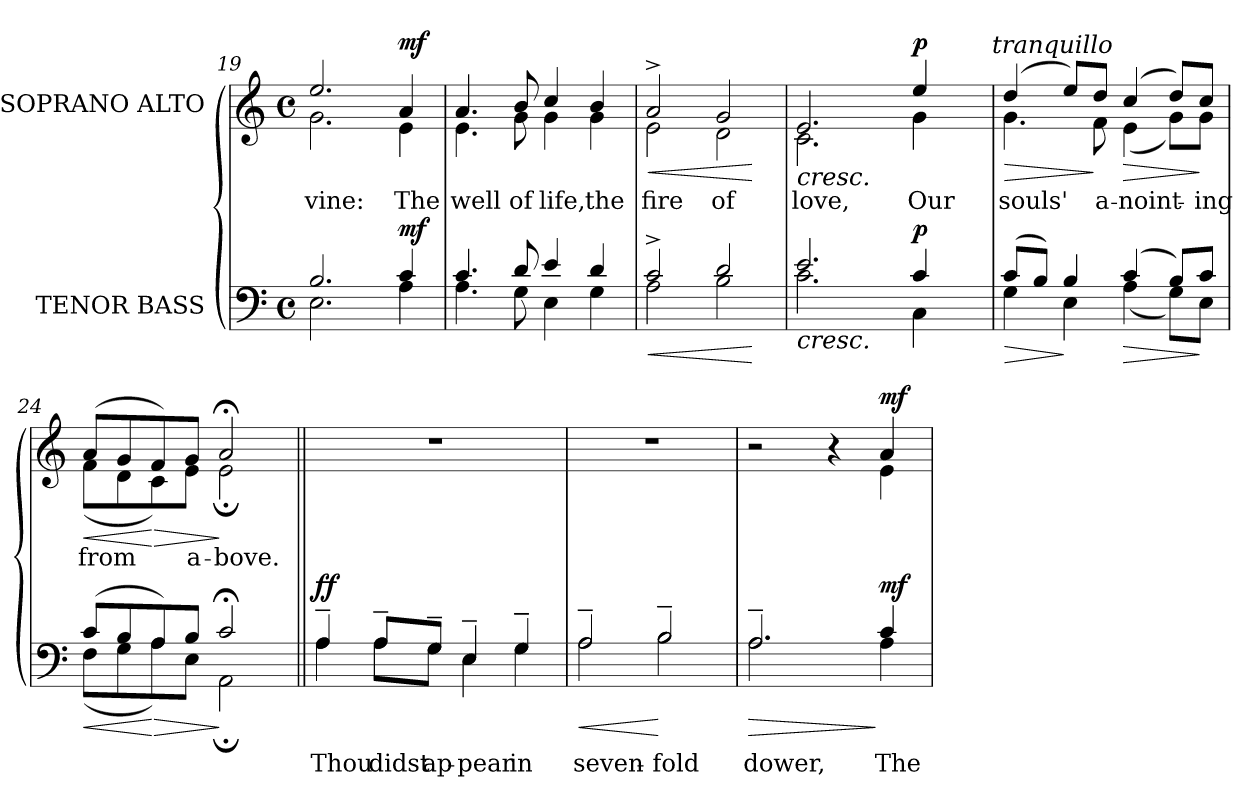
**kern	**text	**dynam	**kern	**text	**dynam
*part2	*part2	*part2	*part1	*part1	*part1
*staff2	*staff2	*staff2	*staff1	*staff1	*staff1
*I"TENOR BASS	*	*	*I"SOPRANO ALTO	*	*
*clefF4	*	*	*clefG2	*	*
*k[]	*	*	*k[]	*	*
*C:	*	*	*C:	*	*
*M4/4	*	*	*M4/4	*	*
*met(c)	*	*	*met(c)	*	*
=19	=19	=19	=19	=19	=19
*^	*	*	*^	*	*
!	!	!	!	!	!	!LO:LY:b:color=#000000	!
2.Bi/	2.Ei\	.	.	2.eei/	2.gi\	-vine:	.
!	!	!	!	!	!	!LO:LY:b:color=#000000	!
4ci/	4Ai\	.	mf	4ai/	4ei\	The	mf
=20	=20	=20	=20	=20	=20	=20	=20
!	!	!	!	!	!	!LO:LY:b:color=#000000	!
4.ci/	4.Ai\	.	.	4.ai/	4.ei\	well	.
!	!	!	!	!	!	!LO:LY:b:color=#000000	!
8di/	8Gi\	.	.	8bi/	8gi\	of	.
!	!	!	!	!	!	!LO:LY:b:color=#000000	!
4ei/	4Ei\	.	.	4cci/	4gi\	life,	.
!	!	!	!	!	!	!LO:LY:b:color=#000000	!
4di/	4Gi\	.	.	4bi/	4gi\	the	.
=21	=21	=21	=21	=21	=21	=21	=21
!	!	!	!LO:HP:b	!	!	!	!
!	!	!	!	!	!	!LO:LY:b:color=#000000	!LO:HP:b
2c^i/	2Ai\	.	<	2a^i/	2ei\	fire	<
!	!	!	!	!	!	!LO:LY:b:color=#000000	!
2di/	2Bi\	.	.	2gi/	2di\	of	.
*v	*v	*	*	*	*	*	*
*	*	*	*v	*v	*	*
.	.	[	.	.	[
!!LO:PB:g=z
=22	=22	=22	=22	=22	=22
*^	*	*	*	*	*
!	!	!	!LO:HP:b	!	!	!
!	!	!	!LO:HP:n=1:b	!	!	!
*	*	*	*	*^	*	*
!	!	!	!	!	!	!LO:LY:b:color=#000000	!LO:HP:b
!	!	!	!	!	!	!	!LO:HP:n=1:b
*	*	*	*	*	*^	*	*
2.ei/	2.ci\	.	> <	2.ei/	2.ci\	2ryy	love,	> <
.	.	.	.	.	.	4ryy	.	.
!	!	!	!	!	!	!	!LO:LY:b:color=#000000	!
4ci/	4Ci\	.	] p	4eei/	4gi\	8ryy	Our	] p
.	.	.	.	.	.	16ryy	.	.
.	.	.	.	.	.	32ryy	.	.
.	.	.	.	.	.	64ryy	.	.
.	.	.	.	.	.	128...ryy	.	.
!	!	!	!	!	!	!LO:TX:a:i:t=tranquillo	!	!
.	.	.	.	.	.	1024ryy	.	.
*v	*v	*	*	*	*	*	*	*
.	.	[	.	.	.	.	[
=23	=23	=23	=23	=23	=23	=23	=23
*^	*	*	*	*	*	*	*
!	!	!	!LO:HP:b	!	!	!	!	!
*	*	*	*	*	*v	*v	*	*
*	*	*	*	*	*^	*	*
!	!	!	!	!	!	!	!LO:LY:b:color=#000000	!LO:HP:b
*	*	*	*	*	*v	*v	*	*
(8ci/L	4Gi\	.	>	(4ddi/	4.gi\	souls'	>
8Bi/J)	.	.	.	.	.	.	.
4Bi/	4Ei\	.	]	8eei/L)	.	.	.
!	!	!	!	!	!	!LO:LY:b:color=#000000	!
.	.	.	.	8ddi/J	8fi\	a-	]
!	!	!	!LO:HP:b	!	!	!	!
!	!	!	!	!	!	!LO:LY:b:color=#000000	!LO:HP:b
(4ci/	(4Ai\	.	>	(4cci/	(4ei\	-noint-	>
8Bi/L)	8Gi\L)	.	.	8ddi/L)	8gi\L)	.	.
!	!	!	!	!	!	!LO:LY:b:color=#000000	!
8ci/J	8Ei\J	.	]	8cci/J	8gi\J	-ing	]
=24	=24	=24	=24	=24	=24	=24	=24
!	!	!	!LO:HP:b	!	!	!	!
!	!	!	!	!	!	!LO:LY:b:color=#000000	!LO:HP:b
(8ci/L	(8Fi\L	.	<	(8ai/L	(8fi\L	from	<
8Bi/	8Gi\	.	.	8gi/	8di\	.	.
!	!	!	!LO:HP:n=1:b	!	!	!	!LO:HP:n=1:b
8Ai/)	8Ai\)	.	[ >	8fi/)	8ci\)	.	[ >
!	!	!	!	!	!	!LO:LY:b:color=#000000	!
8Bi/J	8Ei\J	.	.	8gi/J	8ei\J	a-	.
!	!	!	!	!	!	!LO:LY:b:color=#000000	!
2c;i/	2AA;i\	.	]	2a;i/	2e;i\	-bove.	]
*	*	*	*	*v	*v	*	*
!!LO:LB:g=z
=25||	=25||	=25||	=25||	=25||	=25||	=25||
*	*	*	*	*^	*	*
!	!	!LO:LY:a:color=#000000	!	!	!	!	!
*	*	*	*	*v	*v	*	*
4A~i/	4Ai\	Thou	ff	1r	.	.
!	!	!LO:LY:a:color=#000000	!	!	!	!
8A~i/L	8Ai\L	didst	.	.	.	.
!	!	!LO:LY:a:color=#000000	!	!	!	!
8G~i/J	8Gi\J	ap-	.	.	.	.
!	!	!LO:LY:a:color=#000000	!	!	!	!
4E~i/	4Ei\	-pear	.	.	.	.
!	!	!LO:LY:a:color=#000000	!	!	!	!
4G~i/	4Gi\	in	.	.	.	.
=26	=26	=26	=26	=26	=26	=26
!	!	!LO:LY:a:color=#000000	!LO:HP:b	!	!	!
2A~i/	2Ai\	seven-	<	1r	.	.
!	!	!LO:LY:a:color=#000000	!	!	!	!
2B~i/	2Bi\	-fold	[	.	.	.
=27	=27	=27	=27	=27	=27	=27
!	!	!LO:LY:a:color=#000000	!LO:HP:b	!	!	!
*	*	*	*	*^	*	*
2.A~i/	2.Ai\	dower,	>	2r	2ryy	.	.
.	.	.	.	4r	4ryy	.	.
!	!	!LO:LY:a:color=#000000	!	!	!	!	!
4ci/	4Ai\	The	] mf	4ai/	4ei\	.	mf
*v	*v	*	*	*	*	*	*
*	*	*	*v	*v	*	*
=	=	=	=	=	=
*-	*-	*-	*-	*-	*-
